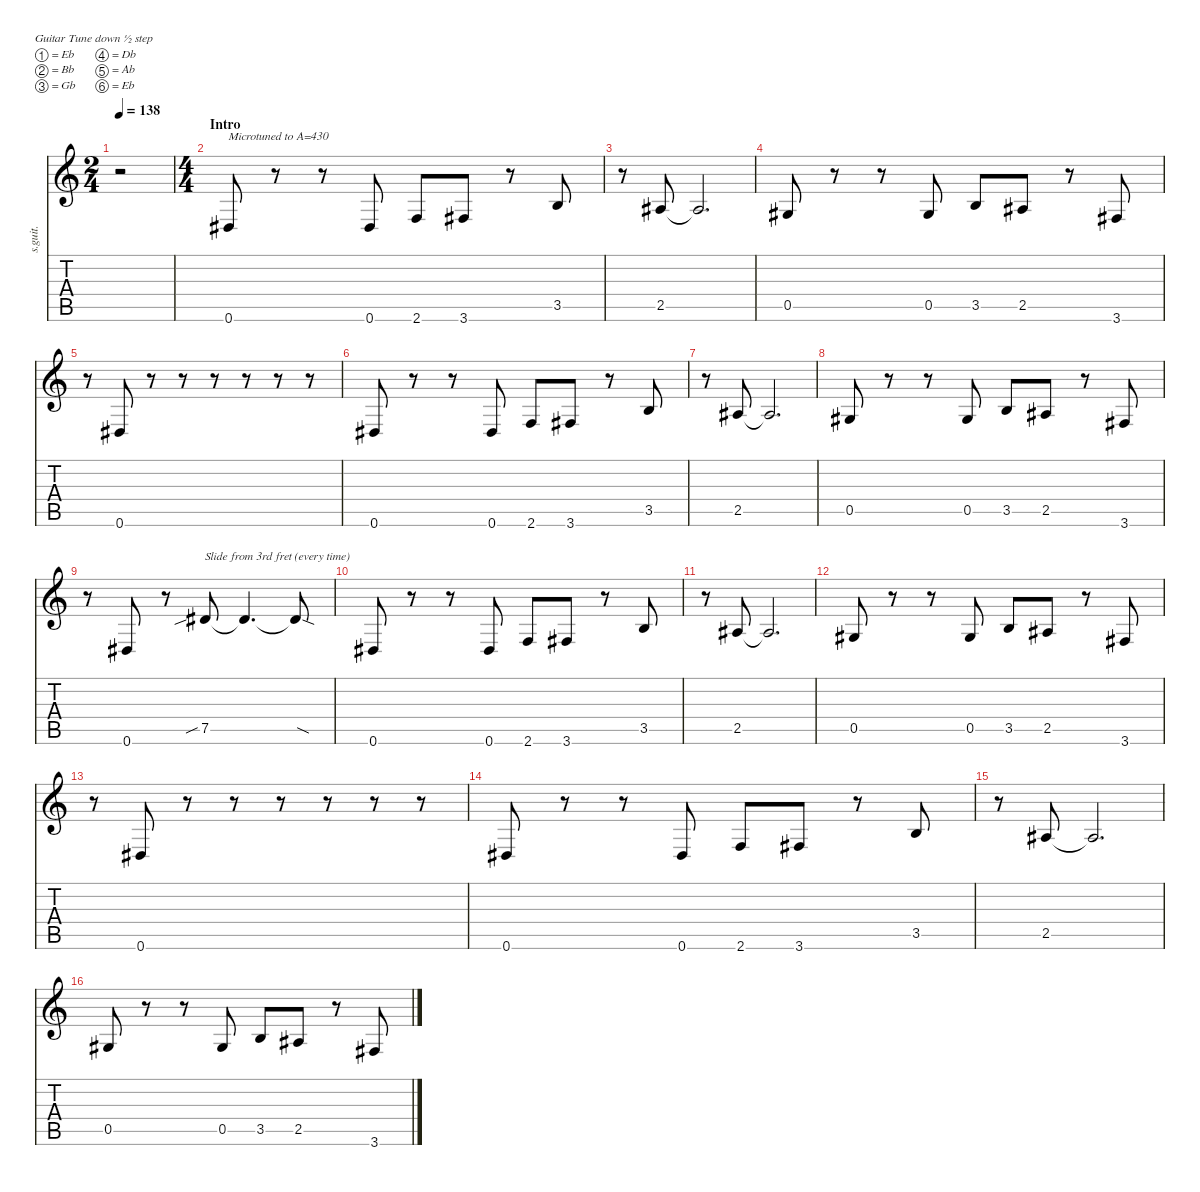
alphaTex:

\defaultSystemsLayout 4
\hideDynamics
\bracketExtendMode nobrackets
\track ("Murdoc Faust Niccals | Over-dubbed Bass" "s.guit.") {instrument electricguitarclean}
\staff {score tabs}
\tuning (Eb4 Bb3 Gb3 Db3 Ab2 Eb2)
\ts (2 4)
\beaming (8 2 2 2 2)
\tempo 138
\clef g2
\ks c
r.2{dy f instrument electricguitarclean} |
\ts (4 4)
\beaming (8 2 2 2 2)
\section ("" "Intro")
0.6{acc #}.8{txt "Microtuned to A=430"} r.8 r.8 0.6{acc #}.8 2.6.8 3.6{acc #}.8 r.8 3.5.8 |
r.8 2.5{acc #}.8 2.5{t acc #}.2{d} |
0.5{acc #}.8 r.8 r.8 0.5{acc #}.8 3.5.8 2.5{acc #}.8 r.8 3.6{acc #}.8 |
r.8 0.6{acc #}.8 r.8 r.8 r.8 r.8 r.8 r.8 |
0.6{acc #}.8 r.8 r.8 0.6{acc #}.8 2.6.8 3.6{acc #}.8 r.8 3.5.8 |
r.8 2.5{acc #}.8 2.5{t acc #}.2{d} |
0.5{acc #}.8 r.8 r.8 0.5{acc #}.8 3.5.8 2.5{acc #}.8 r.8 3.6{acc #}.8 |
r.8 0.6{acc #}.8 r.8 7.5{sib acc #}.8{txt "Slide from 3rd fret (every time)"} 7.5{t acc #}.4{d} 7.5{sod t acc #}.8 |
0.6{acc #}.8 r.8 r.8 0.6{acc #}.8 2.6.8 3.6{acc #}.8 r.8 3.5.8 |
r.8 2.5{acc #}.8 2.5{t acc #}.2{d} |
0.5{acc #}.8 r.8 r.8 0.5{acc #}.8 3.5.8 2.5{acc #}.8 r.8 3.6{acc #}.8 |
r.8 0.6{acc #}.8 r.8 r.8 r.8 r.8 r.8 r.8 |
0.6{acc #}.8 r.8 r.8 0.6{acc #}.8 2.6.8 3.6{acc #}.8 r.8 3.5.8 |
r.8 2.5{acc #}.8 2.5{t acc #}.2{d} |
0.5{acc #}.8 r.8 r.8 0.5{acc #}.8 3.5.8 2.5{acc #}.8 r.8 3.6{acc #}.8
